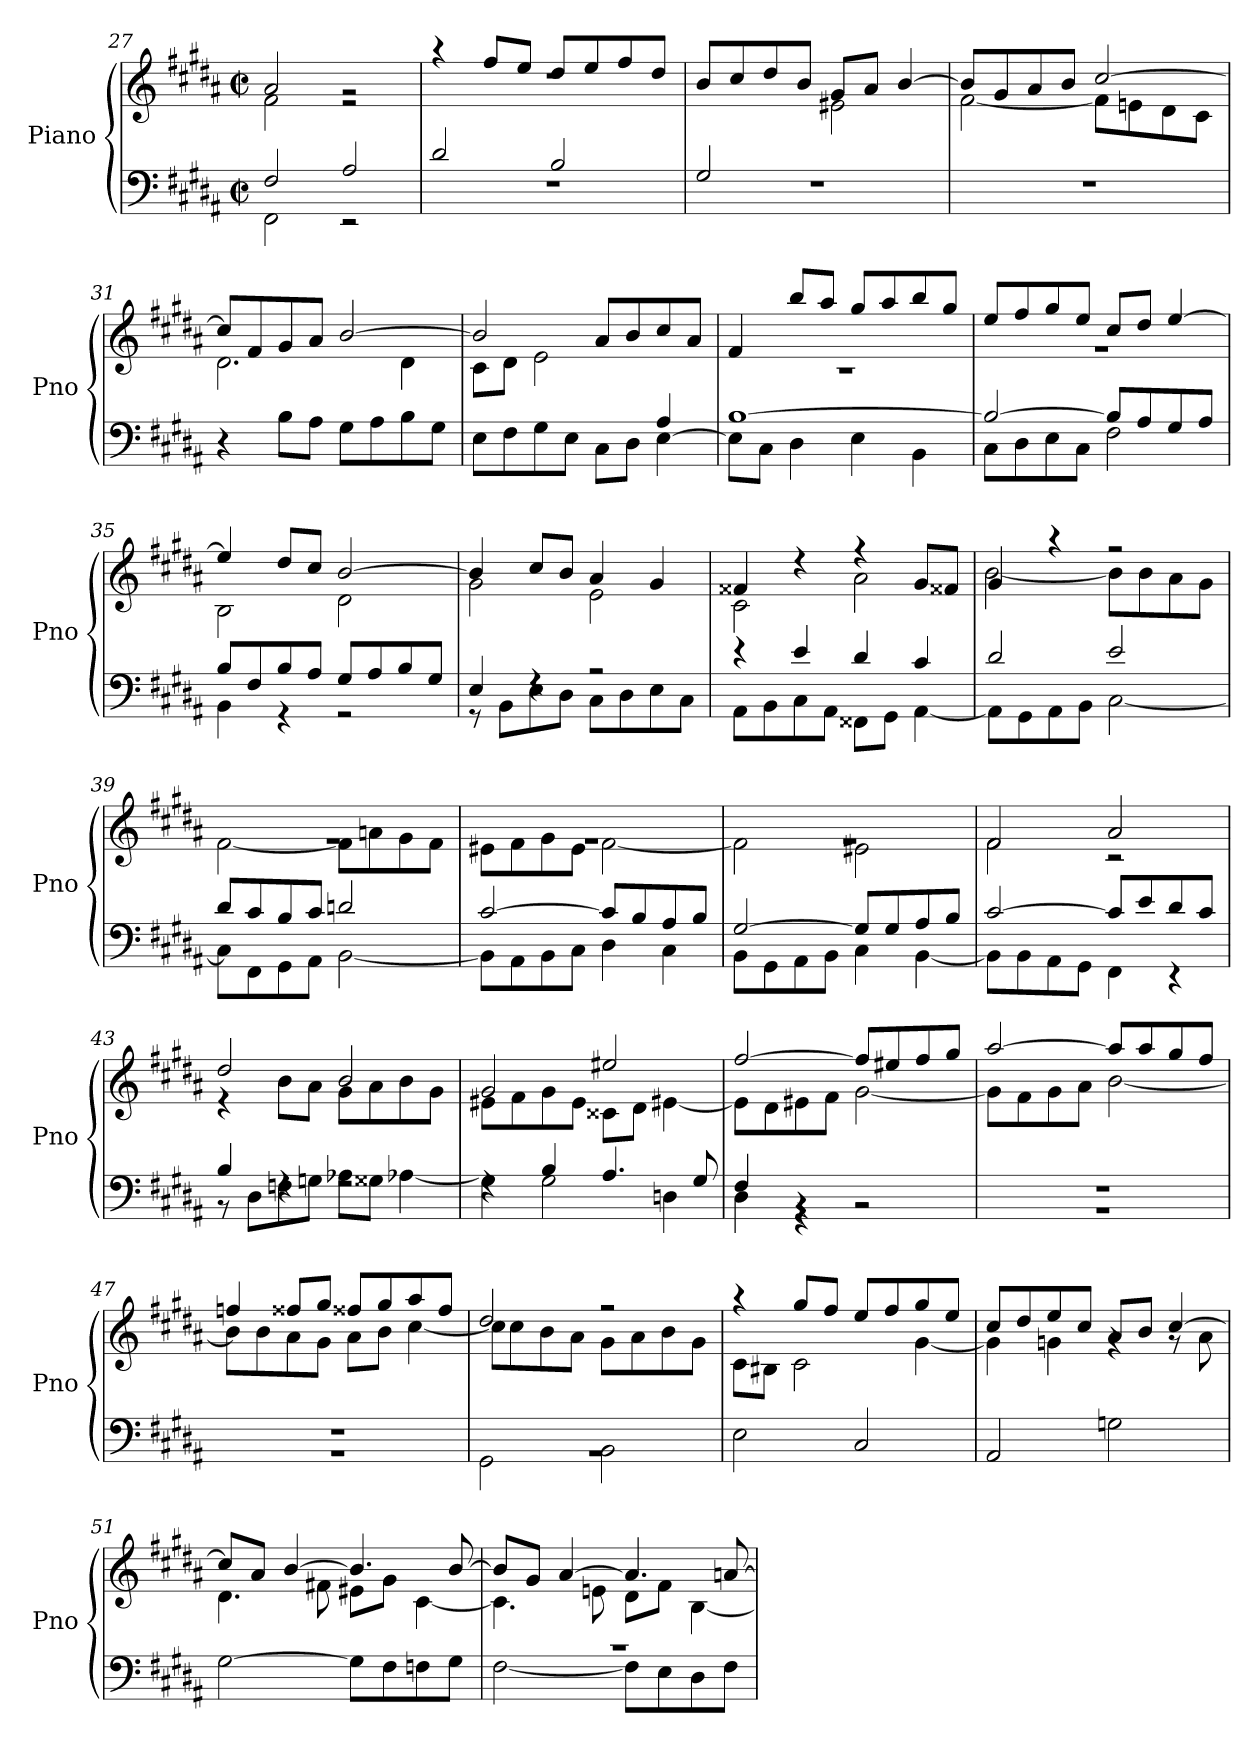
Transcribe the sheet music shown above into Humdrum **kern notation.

**kern	**kern
*part1	*part1
*staff2	*staff1
*I"Piano	*
*I'Pno	*
!!LO:PB:g=z
*clefF4	*clefG2
*k[f#c#g#d#a#]	*k[f#c#g#d#a#]
*M2/2	*M2/2
*met(c|)	*met(c|)
=27	=27
*^	*^
2F#/	2FF#\	2a#/	2f#\
2A#/	2r	2rg	2r
=28	=28	=28	=28
2d#/	1rF	4r	1rdd
.	.	8ff#/L	.
.	.	8ee/J	.
2B/	.	8dd#/L	.
.	.	8ee/	.
.	.	8ff#/	.
.	.	8dd#/J	.
=29	=29	=29	=29
2G#/	1rF	8b/L	2ryy
.	.	8cc#/	.
.	.	8dd#/	.
.	.	8b/J	.
2ryy	.	8g#/L	2e#X\
.	.	8a#/J	.
.	.	[4b/	.
*v	*v	*	*
=30	=30	=30
1rF	8b/L]	[2f#\
.	8g#/	.
.	8a#/	.
.	8b/J	.
.	[2cc#/	8f#\L]
.	.	8en\
.	.	8d#\
.	.	8c#\J
=31	=31	=31
4r	8cc#/L]	2.d#\
.	8f#/	.
8B\L	8g#/	.
8A#\J	8a#/J	.
8G#\L	[2b/	.
8A#\	.	.
8B\	.	4d#\
8G#\J	.	.
!!LO:LB:g=z
=32	=32	=32
*^	*	*^
*	*^	*	*	*
2.ryy	8E\L	2.ryy	2b/]	8c#\L	2.ryy
.	8F#\	.	.	8d#\J	.
.	8G#\	.	.	2e\	.
.	8E\J	.	.	.	.
.	8C#\L	.	8a#/L	.	.
.	8D#\J	.	8b/	.	.
4ryy	4A#/	[4E\	8cc#/	4ryy	4ryy
.	.	.	8a#/J	.	.
*	*v	*v	*	*	*
*	*	*	*v	*v
=33	=33	=33	=33
[1B	8E\L]	4f#/	1r
.	8C#\J	.	.
.	4D#\	8bb/L	.
.	.	8aa#/J	.
.	4E\	8gg#/L	.
.	.	8aa#/	.
.	4BB\	8bb/	.
.	.	8gg#/J	.
=34	=34	=34	=34
2B/_	8C#\L	8ee/L	1r
.	8D#\	8ff#/	.
.	8E\	8gg#/	.
.	8C#\J	8ee/J	.
8B/L]	2F#\	8cc#/L	.
8A#/	.	8dd#/J	.
8G#/	.	[4ee/	.
8A#/J	.	.	.
=35	=35	=35	=35
8B/L	4BB\	4ee/]	2B\
8F#/	.	.	.
8B/	4r	8dd#/L	.
8A#/J	.	8cc#/J	.
8G#/L	2r	[2b/	2d#\
8A#/	.	.	.
8B/	.	.	.
8G#/J	.	.	.
=36	=36	=36	=36
4E/	8r	4b/]	2g#\
.	8BB\L	.	.
4rF	8E\	8cc#/L	.
.	8D#\J	8b/J	.
2r	8C#\L	4a#/	2e\
.	8D#\	.	.
.	8E\	4g#/	.
.	8C#\J	.	.
!!LO:LB:g=z	!!
=37	=37	=37	=37
4r	8AA#\L	4f##X/	2c#\
.	8BB\	.	.
4e/	8C#\	4r	.
.	8AA#\J	.	.
4d#/	8FF##X\L	4r	2a#\
.	8GG#\J	.	.
4c#/	[4AA#\	8g#/L	.
.	.	8f##X/J	.
=38	=38	=38	=38
2d#/	8AA#\L]	4g#/	[2b\
.	8GG#\	.	.
.	8AA#\	4r	.
.	8BB\J	.	.
2e/	[2C#\	2r	8b\L]
.	.	.	8b\
.	.	.	8a#\
.	.	.	8g#\J
=39	=39	=39	=39
8d#/L	8C#\L]	1rg	[2f#\
8c#/	8FF#\	.	.
8B/	8GG#\	.	.
8c#/J	8AA#\J	.	.
2dn/	[2BB\	.	8f#\L]
.	.	.	8an\
.	.	.	8g#\
.	.	.	8f#\J
=40	=40	=40	=40
[2c#/	8BB\L]	1rg	8e#X\L
.	8AA#\	.	8f#\
.	8BB\	.	8g#\
.	8C#\J	.	8e#\J
8c#/L]	4D#\	.	[2f#\
8B/	.	.	.
8A#/	4C#\	.	.
8B/J	.	.	.
=41	=41	=41	=41
[2G#/	8BB\L	1rg	2f#\]
.	8GG#\	.	.
.	8AA#\	.	.
.	8BB\J	.	.
8G#/L]	4C#\	.	2e#X\
8G#/	.	.	.
8A#/	[4BB\	.	.
8B/J	.	.	.
!!LO:LB:g=z	!!
=42	=42	=42	=42
[2c#/	8BB\L]	2f#/	2f#\
.	8BB\	.	.
.	8AA#\	.	.
.	8GG#\J	.	.
8c#/L]	4FF#\	2a#/	2r
8e/	.	.	.
8d#/	4r	.	.
8c#/J	.	.	.
=43	=43	=43	=43
4B/	8r	2dd#/	4r
.	8D#\L	.	.
4rF	8Fni\	.	8b\L
.	8Gni\J	.	8a#\J
2rF	8A-Xi\L	2b/	8g#\L
.	8G##Xi\J	.	8a#\
.	[4A-Xi\	.	8b\
.	.	.	8g#\J
=44	=44	=44	=44
4rF	4G#\]	2g#/	8e#X\L
.	.	.	8f#\
4B/	2G#\	.	8g#\
.	.	.	8e#\J
4.A#/	.	2ee#X/	8c##X\L
.	.	.	8d#\J
.	4Dni\	.	[4e#X\
8G#/	.	.	.
=45	=45	=45	=45
4F#/	4D#\	[2ff#/	8e#\L]
.	.	.	8d#\
4rBB	4r	.	8e#X\
.	.	.	8f#\J
2rBB	2r	8ff#/L]	[2g#\
.	.	8ee#X/	.
.	.	8ff#/	.
.	.	8gg#/J	.
=46	=46	=46	=46
1rBB	1rF	[2aa#/	8g#\L]
.	.	.	8f#\
.	.	.	8g#\
.	.	.	8a#\J
.	.	8aa#/L]	[2b\
.	.	8aa#/	.
.	.	8gg#/	.
.	.	8ff#/J	.
!!LO:LB:g=z	!!
=47	=47	=47	=47
1rBB	1rF	4ffni/	8b\L]
.	.	.	8b\
.	.	8ff##X/L	8a#\
.	.	8gg#/J	8g#\J
.	.	8ff##X/L	8a#\L
.	.	8gg#/	8b\J
.	.	8aa#/	[4cc#\
.	.	8ff##/J	.
=48	=48	=48	=48
1rBB	2GG#\	2dd#/	8cc#\L]
.	.	.	8cc#\
.	.	.	8b\
.	.	.	8a#\J
.	2BB\	2r	8g#\L
.	.	.	8a#\
.	.	.	8b\
.	.	.	8g#\J
*v	*v	*	*
=49	=49	=49
2E\	4r	8c#\L
.	.	8B#X\J
.	8gg#/L	2c#\
.	8ff#/J	.
2C#/	8ee/L	.
.	8ff#/	.
.	8gg#/	[4g#\
.	8ee/J	.
=50	=50	=50
2AA#/	8cc#/L	4g#\]
.	8dd#/	.
.	8ee/	4gni\
.	8cc#/J	.
2Gni\	8a#/L	4rg
.	8b/J	.
.	[4cc#/	8rg
.	.	8a#\
=51	=51	=51
[2G#\	8cc#/L]	4.d#\
.	8a#/J	.
.	[4b/	.
.	.	8f#X\
8G#\L]	4.b/]	8e#X\L
8F#\	.	8g#\J
8Fni\	.	[4c#\
8G#\J	[8b/	.
!!LO:LB:g=z	!!
=52	=52	=52
*^	*	*
1r	[2F#\	8b/L]	4.c#\]
.	.	8g#/J	.
.	.	[4a#/	.
.	.	.	8en\
.	8F#\L]	4.a#/]	8d#\L
.	8E\	.	8f#\J
.	8D#\	.	[4B\
.	8F#\J	[8an/	.
*v	*v	*	*
*	*v	*v
=	=
*-	*-
